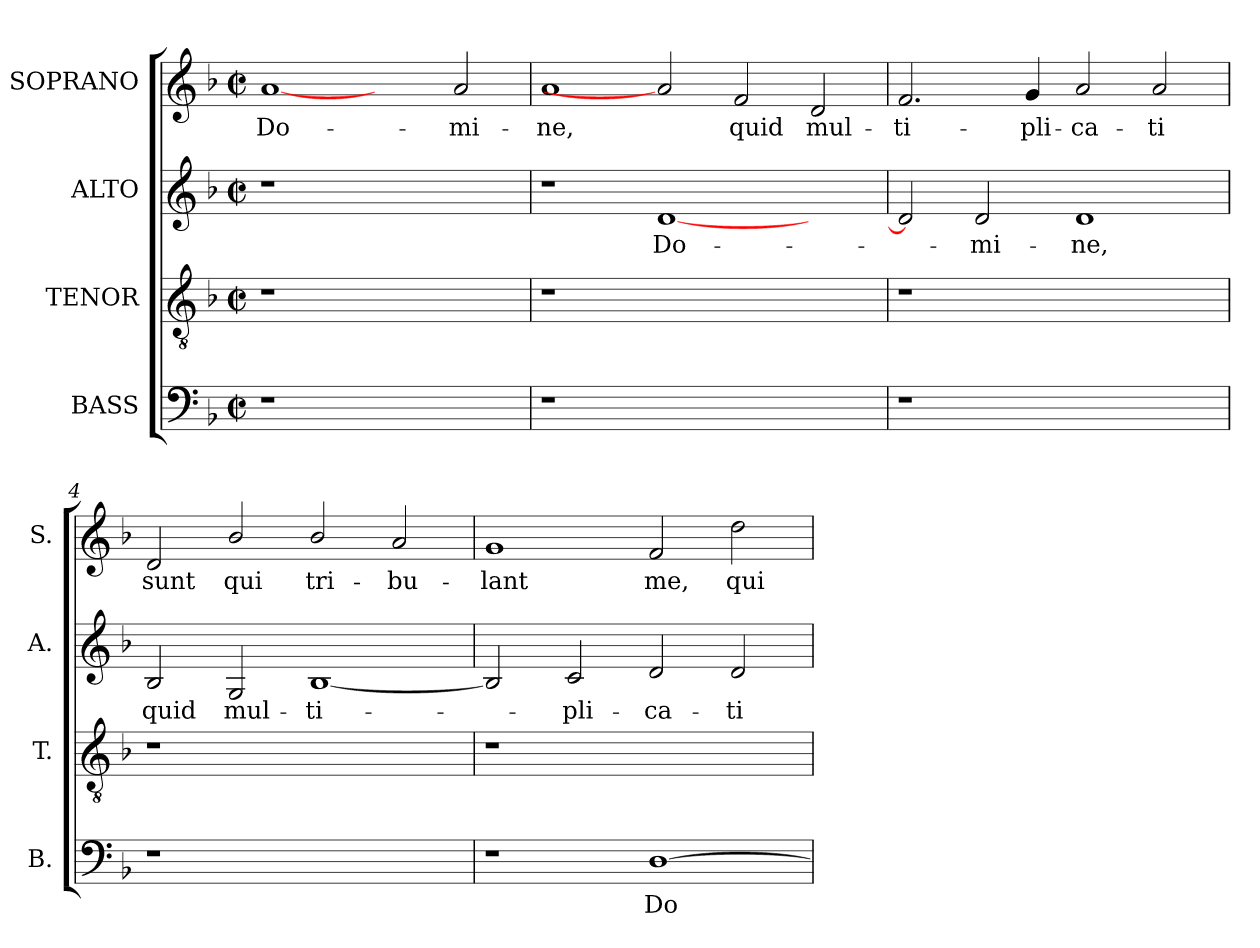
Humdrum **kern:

**kern	**text	**kern	**kern	**text	**kern	**text
*part4	*part4	*part3	*part2	*part2	*part1	*part1
*staff4	*staff4	*staff3	*staff2	*staff2	*staff1	*staff1
*I"BASS	*	*I"TENOR	*I"ALTO	*	*I"SOPRANO	*
*I'B.	*	*I'T.	*I'A.	*	*I'S.	*
!!LO:PB:g=z
*clefF4	*	*clefGv2	*clefG2	*	*clefG2	*
*	*	*ITrd7c12	*	*	*	*
*k[b-]	*	*k[b-]	*k[b-]	*	*k[b-]	*
*F:	*	*F:	*F:	*	*F:	*
*M2/2	*	*M2/2	*M2/2	*	*M2/2	*
*met(c|)	*	*met(c|)	*met(c|)	*	*met(c|)	*
=1	=1	=1	=1	=1	=1	=1
!LO:N:vis=1	!	!LO:N:vis=1	!LO:N:vis=1	!	!	!
!	!	!	!	!	!	!LO:LY:b:color=#000000
1r	.	1r	1r	.	[1ai	Do-
1ryy	.	1ryy	1ryy	.	2ryy	.
!	!	!	!	!	!	!LO:LY:b:color=#000000
.	.	.	.	.	2ai/	-mi-
=2	=2	=2	=2	=2	=2	=2
!LO:N:vis=1	!	!LO:N:vis=1	!	!	!	!
!	!	!	!	!	!	!LO:LY:b:color=#000000
1r	.	1r	1r	.	1ai	-ne,
!	!	!	!	!LO:LY:b:color=#000000	!	!
1.ryy	.	1.ryy	[1di	Do-	2ai]	.
!	!	!	!	!	!	!LO:LY:b:color=#000000
.	.	.	.	.	2fi/	quid
!	!	!	!	!	!	!LO:LY:b:color=#000000
.	.	.	2ryy	.	2di/	mul-
=3	=3	=3	=3	=3	=3	=3
!LO:N:vis=1	!	!LO:N:vis=1	!	!	!	!
!	!	!	!	!	!	!LO:LY:b:color=#000000
1r	.	1r	2di/]	.	2.fi/	-ti-
!	!	!	!	!LO:LY:b:color=#000000	!	!
.	.	.	2di/	-mi-	.	.
!	!	!	!	!	!	!LO:LY:b:color=#000000
.	.	.	.	.	4gi/	-pli-
!	!	!	!	!LO:LY:b:color=#000000	!	!
!	!	!	!	!	!	!LO:LY:b:color=#000000
1ryy	.	1ryy	1di	-ne,	2ai/	-ca-
!	!	!	!	!	!	!LO:LY:b:color=#000000
.	.	.	.	.	2ai/	-ti
=4	=4	=4	=4	=4	=4	=4
!LO:N:vis=1	!	!LO:N:vis=1	!	!	!	!
!	!	!	!	!LO:LY:b:color=#000000	!	!
!	!	!	!	!	!	!LO:LY:b:color=#000000
1r	.	1r	2B-i/	quid	2di/	sunt
!	!	!	!	!LO:LY:b:color=#000000	!	!
!	!	!	!	!	!	!LO:LY:b:color=#000000
.	.	.	2Gi/	mul-	2b-i/	qui
!	!	!	!	!LO:LY:b:color=#000000	!	!
!	!	!	!	!	!	!LO:LY:b:color=#000000
1ryy	.	1ryy	[1B-i	-ti-	2b-i/	tri-
!	!	!	!	!	!	!LO:LY:b:color=#000000
.	.	.	.	.	2ai/	-bu-
=5	=5	=5	=5	=5	=5	=5
!	!	!LO:N:vis=1	!	!	!	!
!	!	!	!	!	!	!LO:LY:b:color=#000000
1r	.	1r	2B-i/]	.	1gi	-lant
!	!	!	!	!LO:LY:b:color=#000000	!	!
.	.	.	2ci/	-pli-	.	.
!	!LO:LY:b:color=#000000	!	!	!	!	!
!	!	!	!	!LO:LY:b:color=#000000	!	!
!	!	!	!	!	!	!LO:LY:b:color=#000000
[1Di	Do-	1ryy	2di/	-ca-	2fi/	me,
!	!	!	!	!LO:LY:b:color=#000000	!	!
!	!	!	!	!	!	!LO:LY:b:color=#000000
.	.	.	2di/	-ti	2ddi\	qui
=	=	=	=	=	=	=
*-	*-	*-	*-	*-	*-	*-
